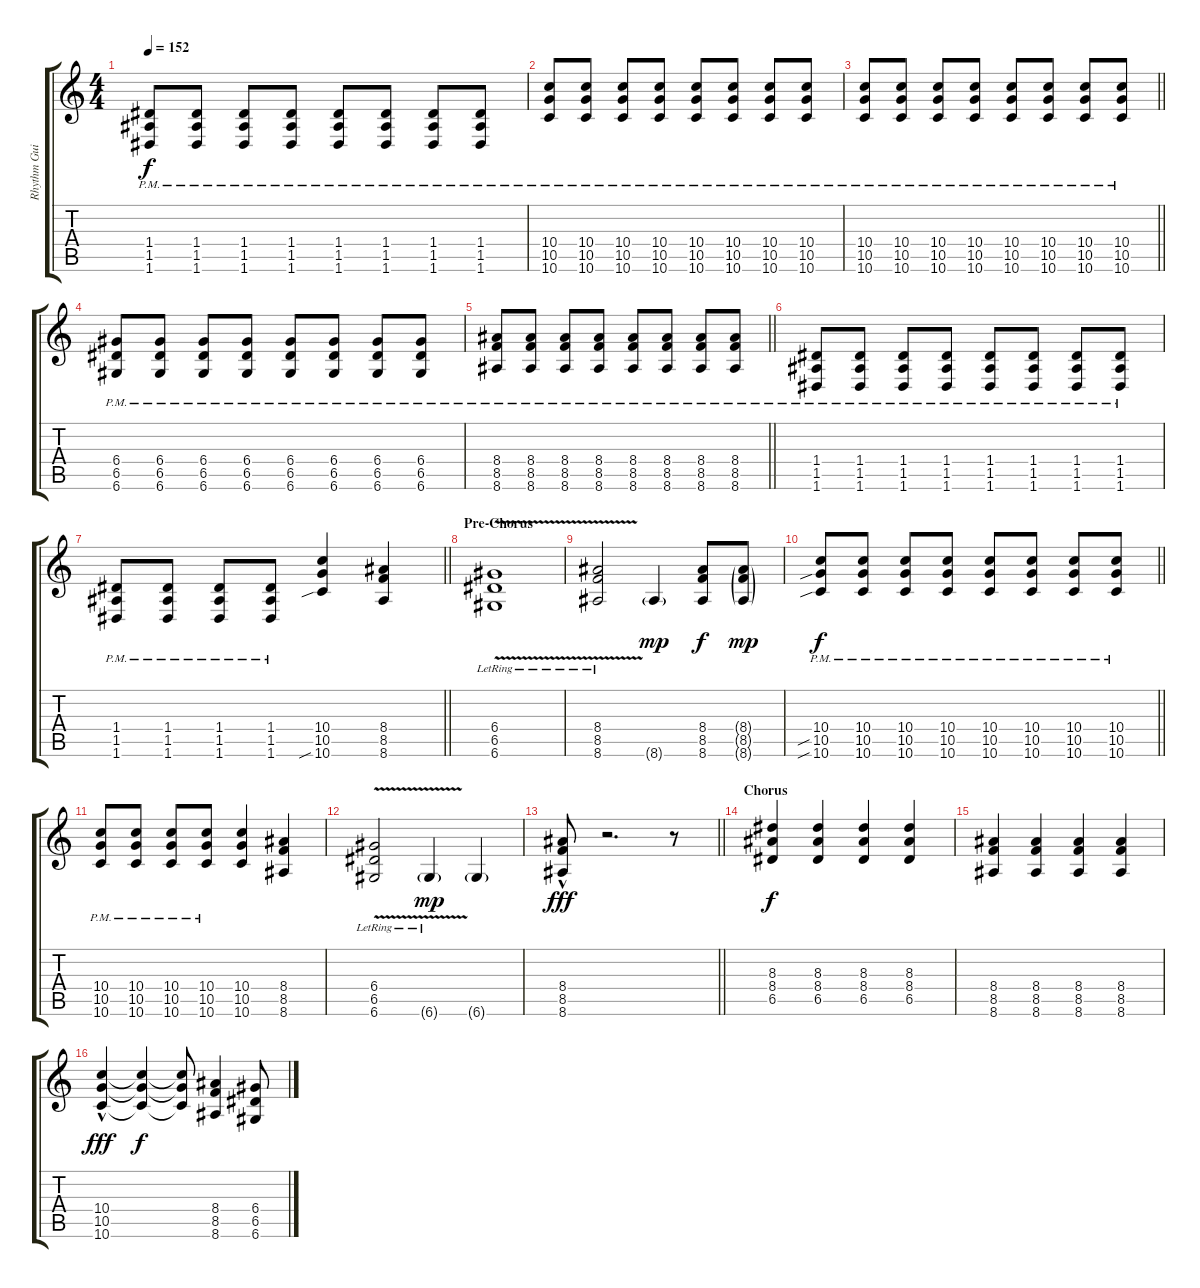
\track ("Rhythm Guitar" "Rhythm Gui") {instrument distortionguitar}
\staff {score tabs}
\tuning (E4 B3 G3 D3 A2 D2) {hide}
\ts (4 4)
\tempo 152
\clef g2
\ks c
(1.4{pm} 1.5{pm} 1.6{pm}).8{dy f} (1.4{pm} 1.5{pm} 1.6{pm}).8 (1.4{pm} 1.5{pm} 1.6{pm}).8 (1.4{pm} 1.5{pm} 1.6{pm}).8 (1.4{pm} 1.5{pm} 1.6{pm}).8 (1.4{pm} 1.5{pm} 1.6{pm}).8 (1.4{pm} 1.5{pm} 1.6{pm}).8 (1.4{pm} 1.5{pm} 1.6{pm}).8 |
(10.4{pm} 10.5{pm} 10.6{pm}).8 (10.4{pm} 10.5{pm} 10.6{pm}).8 (10.4{pm} 10.5{pm} 10.6{pm}).8 (10.4{pm} 10.5{pm} 10.6{pm}).8 (10.4{pm} 10.5{pm} 10.6{pm}).8 (10.4{pm} 10.5{pm} 10.6{pm}).8 (10.4{pm} 10.5{pm} 10.6{pm}).8 (10.4{pm} 10.5{pm} 10.6{pm}).8 |
\barLineRight lightlight
(10.4{pm} 10.5{pm} 10.6{pm}).8 (10.4{pm} 10.5{pm} 10.6{pm}).8 (10.4{pm} 10.5{pm} 10.6{pm}).8 (10.4{pm} 10.5{pm} 10.6{pm}).8 (10.4{pm} 10.5{pm} 10.6{pm}).8 (10.4{pm} 10.5{pm} 10.6{pm}).8 (10.4{pm} 10.5{pm} 10.6{pm}).8 (10.4{pm} 10.5{pm} 10.6{pm}).8 |
(6.4{pm} 6.5{pm} 6.6{pm}).8 (6.4{pm} 6.5{pm} 6.6{pm}).8 (6.4{pm} 6.5{pm} 6.6{pm}).8 (6.4{pm} 6.5{pm} 6.6{pm}).8 (6.4{pm} 6.5{pm} 6.6{pm}).8 (6.4{pm} 6.5{pm} 6.6{pm}).8 (6.4{pm} 6.5{pm} 6.6{pm}).8 (6.4{pm} 6.5{pm} 6.6{pm}).8 |
\barLineRight lightlight
(8.4{pm} 8.5{pm} 8.6{pm}).8 (8.4{pm} 8.5{pm} 8.6{pm}).8 (8.4{pm} 8.5{pm} 8.6{pm}).8 (8.4{pm} 8.5{pm} 8.6{pm}).8 (8.4{pm} 8.5{pm} 8.6{pm}).8 (8.4{pm} 8.5{pm} 8.6{pm}).8 (8.4{pm} 8.5{pm} 8.6{pm}).8 (8.4{pm} 8.5{pm} 8.6{pm}).8 |
(1.4{pm} 1.5{pm} 1.6{pm}).8 (1.4{pm} 1.5{pm} 1.6{pm}).8 (1.4{pm} 1.5{pm} 1.6{pm}).8 (1.4{pm} 1.5{pm} 1.6{pm}).8 (1.4{pm} 1.5{pm} 1.6{pm}).8 (1.4{pm} 1.5{pm} 1.6{pm}).8 (1.4{pm} 1.5{pm} 1.6{pm}).8 (1.4{pm} 1.5{pm} 1.6{pm}).8 |
\barLineRight lightlight
(1.4{pm} 1.5{pm} 1.6{pm}).8 (1.4{pm} 1.5{pm} 1.6{pm}).8 (1.4{pm} 1.5{pm} 1.6{pm}).8 (1.4{pm} 1.5{pm} 1.6{pm}).8 (10.4 10.5 10.6{sib}).4 (8.4 8.5 8.6).4 |
\section ("" "Pre-Chorus")
(6.4 6.5 6.6{v lr}).1 |
(8.4 8.5 8.6{v lr}).2 8.6{g}.4{dy mp} (8.4 8.5 8.6).8{dy f} (8.4{g} 8.5{g} 8.6{g}).8{dy mp} |
\barLineRight lightlight
(10.4{pm} 10.5{sib pm} 10.6{sib pm}).8{dy f} (10.4{pm} 10.5{pm} 10.6{pm}).8 (10.4{pm} 10.5{pm} 10.6{pm}).8 (10.4{pm} 10.5{pm} 10.6{pm}).8 (10.4{pm} 10.5{pm} 10.6{pm}).8 (10.4{pm} 10.5{pm} 10.6{pm}).8 (10.4{pm} 10.5{pm} 10.6{pm}).8 (10.4{pm} 10.5{pm} 10.6{pm}).8 |
(10.4{pm} 10.5{pm} 10.6{pm}).8 (10.4{pm} 10.5{pm} 10.6{pm}).8 (10.4{pm} 10.5{pm} 10.6{pm}).8 (10.4{pm} 10.5{pm} 10.6{pm}).8 (10.4 10.5 10.6).4 (8.4 8.5 8.6).4 |
(6.4 6.5 6.6{v lr}).2 6.6{v g lr}.4{dy mp} 6.6{g}.4 |
\barLineRight lightlight
(8.4{hac} 8.5{hac} 8.6{hac}).8{dy fff} r.2{d} r.8 |
\section ("" "Chorus")
(8.3 8.4 6.5).4{dy f} (8.3 8.4 6.5).4 (8.3 8.4 6.5).4 (8.3 8.4 6.5).4 |
(8.4 8.5 8.6).4 (8.4 8.5 8.6).4 (8.4 8.5 8.6).4 (8.4 8.5 8.6).4 |
(10.4{hac} 10.5 10.6).4{dy fff} (10.4{t} 10.5{t} 10.6{t}).4{dy f} (10.4{t} 10.5{t} 10.6{t}).8 (8.4 8.5 8.6).4 (6.4 6.5 6.6).8
